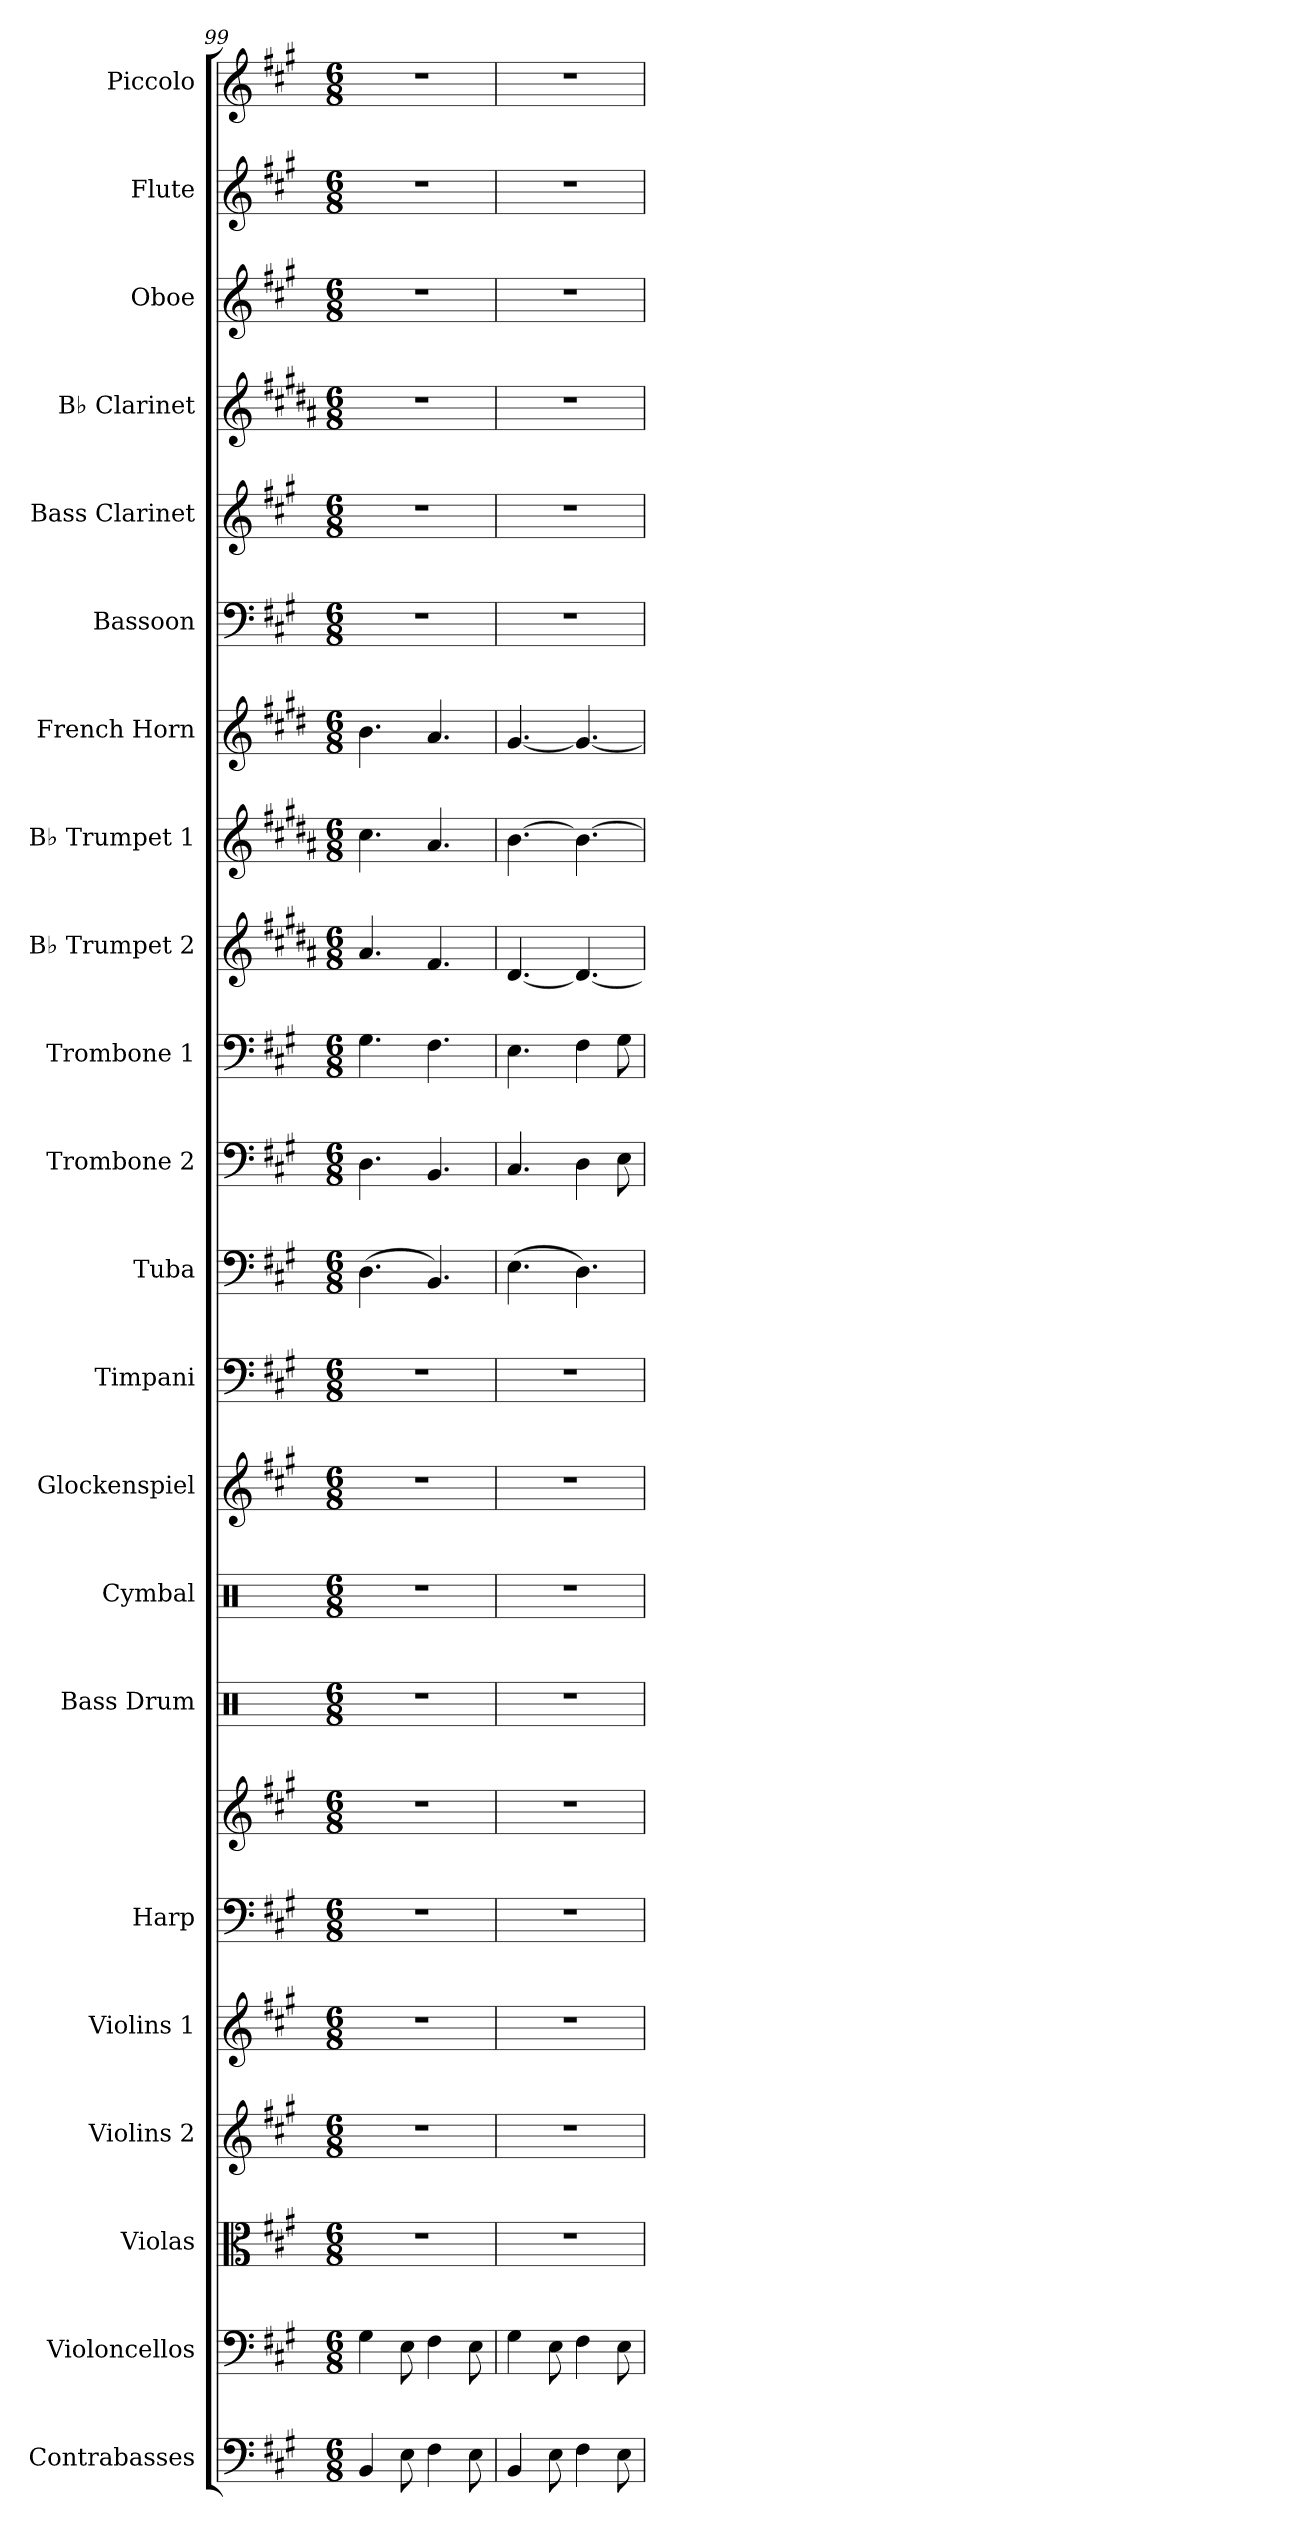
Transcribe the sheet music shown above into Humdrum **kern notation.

**kern	**kern	**kern	**kern	**kern	**kern	**kern	**kern	**kern	**kern	**kern	**kern	**kern	**kern	**kern	**kern	**kern	**kern	**kern	**kern	**kern	**kern	**kern
*part22	*part21	*part20	*part19	*part18	*part17	*part17	*part16	*part15	*part14	*part13	*part12	*part11	*part10	*part9	*part8	*part7	*part6	*part5	*part4	*part3	*part2	*part1
*staff23	*staff22	*staff21	*staff20	*staff19	*staff18	*staff17	*staff16	*staff15	*staff14	*staff13	*staff12	*staff11	*staff10	*staff9	*staff8	*staff7	*staff6	*staff5	*staff4	*staff3	*staff2	*staff1
*I"Contrabasses	*I"Violoncellos	*I"Violas	*I"Violins 2	*I"Violins 1	*I"Harp	*	*I"Bass Drum	*I"Cymbal	*I"Glockenspiel	*I"Timpani	*I"Tuba	*I"Trombone 2	*I"Trombone 1	*I"B♭ Trumpet 2	*I"B♭ Trumpet 1	*I"French Horn	*I"Bassoon	*I"Bass Clarinet	*I"B♭ Clarinet	*I"Oboe	*I"Flute	*I"Piccolo
*I'Cbs.	*I'Vcs.	*I'Vlas.	*I'Vlns. 2	*I'Vlns. 1	*I'Hrp.	*	*I'B. Dr.	*I'Cym.	*I'Glock.	*I'Timp.	*I'Tba.	*I'Tbn. 2	*I'Tbn. 1	*I'B♭ Tpt. 2	*I'B♭ Tpt. 1	*I'F Hn.	*I'Bsn.	*I'B. Cl.	*I'B♭ Cl.	*I'Ob.	*I'Fl.	*I'Picc.
*clefF4	*clefF4	*clefC3	*clefG2	*clefG2	*clefF4	*clefG2	*clefX	*clefX	*clefG2	*clefF4	*clefF4	*clefF4	*clefF4	*clefG2	*clefG2	*clefG2	*clefF4	*clefG2	*clefG2	*clefG2	*clefG2	*clefG2
*ITrd7c12	*	*	*	*	*	*	*	*	*ITrd-14c-24	*	*	*	*	*ITrd1c2	*ITrd1c2	*ITrd4c7	*	*ITrd8c14	*ITrd1c2	*	*	*ITrd-7c-12
*k[f#c#g#]	*k[f#c#g#]	*k[f#c#g#]	*k[f#c#g#]	*k[f#c#g#]	*k[f#c#g#]	*k[f#c#g#]	*k[]	*k[]	*k[f#c#g#]	*k[f#c#g#]	*k[f#c#g#]	*k[f#c#g#]	*k[f#c#g#]	*k[f#c#g#]	*k[f#c#g#]	*k[f#c#g#]	*k[f#c#g#]	*k[f#c#g#]	*k[f#c#g#]	*k[f#c#g#]	*k[f#c#g#]	*k[f#c#g#]
*M6/8	*M6/8	*M6/8	*M6/8	*M6/8	*M6/8	*M6/8	*M6/8	*M6/8	*M6/8	*M6/8	*M6/8	*M6/8	*M6/8	*M6/8	*M6/8	*M6/8	*M6/8	*M6/8	*M6/8	*M6/8	*M6/8	*M6/8
=99	=99	=99	=99	=99	=99	=99	=99	=99	=99	=99	=99	=99	=99	=99	=99	=99	=99	=99	=99	=99	=99	=99
4BBB/	4G#\	2.r	2.r	2.r	2.r	2.r	2.r	2.r	2.r	2.r	(>4.D\	4.D\	4.G#\	4.g#/	4.b\	4.e\	2.r	2.r	2.r	2.r	2.r	2.r
8EE\	8E\	.	.	.	.	.	.	.	.	.	.	.	.	.	.	.	.	.	.	.	.	.
4FF#\	4F#\	.	.	.	.	.	.	.	.	.	4.BB/)	4.BB/	4.F#\	4.e/	4.g#/	4.d/	.	.	.	.	.	.
8EE\	8E\	.	.	.	.	.	.	.	.	.	.	.	.	.	.	.	.	.	.	.	.	.
=100	=100	=100	=100	=100	=100	=100	=100	=100	=100	=100	=100	=100	=100	=100	=100	=100	=100	=100	=100	=100	=100	=100
4BBB/	4G#\	2.r	2.r	2.r	2.r	2.r	2.r	2.r	2.r	2.r	(>4.E\	4.C#/	4.E\	[4.c#/	[4.a\	[4.c#/	2.r	2.r	2.r	2.r	2.r	2.r
8EE\	8E\	.	.	.	.	.	.	.	.	.	.	.	.	.	.	.	.	.	.	.	.	.
4FF#\	4F#\	.	.	.	.	.	.	.	.	.	4.D\)	4D\	4F#\	4.c#/_	4.a\_	4.c#/_	.	.	.	.	.	.
8EE\	8E\	.	.	.	.	.	.	.	.	.	.	8E\	8G#\	.	.	.	.	.	.	.	.	.
=	=	=	=	=	=	=	=	=	=	=	=	=	=	=	=	=	=	=	=	=	=	=
*-	*-	*-	*-	*-	*-	*-	*-	*-	*-	*-	*-	*-	*-	*-	*-	*-	*-	*-	*-	*-	*-	*-
